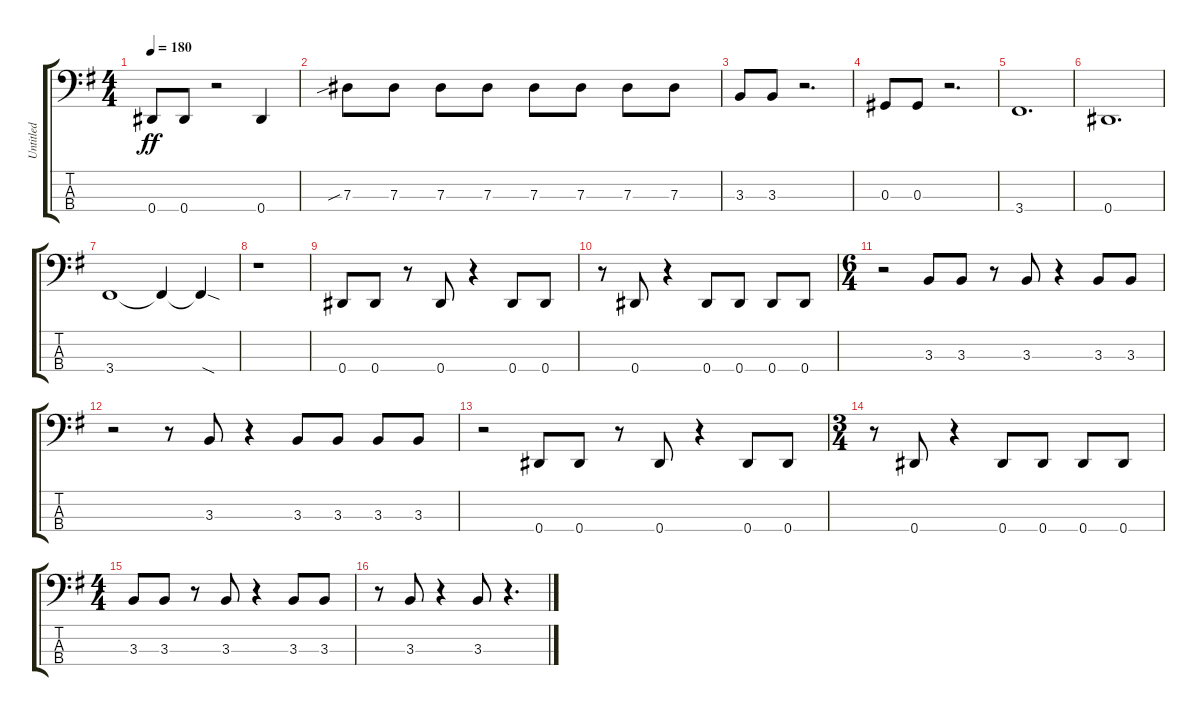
\track ("Untitled" "Untitled") {instrument electricbasspick}
\staff {score tabs}
\tuning (Gb2 Db2 Ab1 Eb1) {hide}
\ts (4 4)
\tempo 180
\clef f4
\ks g
0.4.8{dy ff} 0.4.8 r.2 0.4.4 |
7.3{sib}.8 7.3.8 7.3.8 7.3.8 7.3.8 7.3.8 7.3.8 7.3.8 |
3.3.8 3.3.8 r.2{d} |
0.3.8 0.3.8 r.2{d} |
3.4.1{d} |
0.4.1{d} |
3.4.1 3.4{t}.4 3.4{sod t}.4 |
r.1 |
0.4.8 0.4.8 r.8 0.4.8 r.4 0.4.8 0.4.8 |
r.8 0.4.8 r.4 0.4.8 0.4.8 0.4.8 0.4.8 |
\ts (6 4)
r.2 3.3.8 3.3.8 r.8 3.3.8 r.4 3.3.8 3.3.8 |
r.2 r.8 3.3.8 r.4 3.3.8 3.3.8 3.3.8 3.3.8 |
r.2 0.4.8 0.4.8 r.8 0.4.8 r.4 0.4.8 0.4.8 |
\ts (3 4)
r.8 0.4.8 r.4 0.4.8 0.4.8 0.4.8 0.4.8 |
\ts (4 4)
3.3.8 3.3.8 r.8 3.3.8 r.4 3.3.8 3.3.8 |
r.8 3.3.8 r.4 3.3.8 r.4{d}
